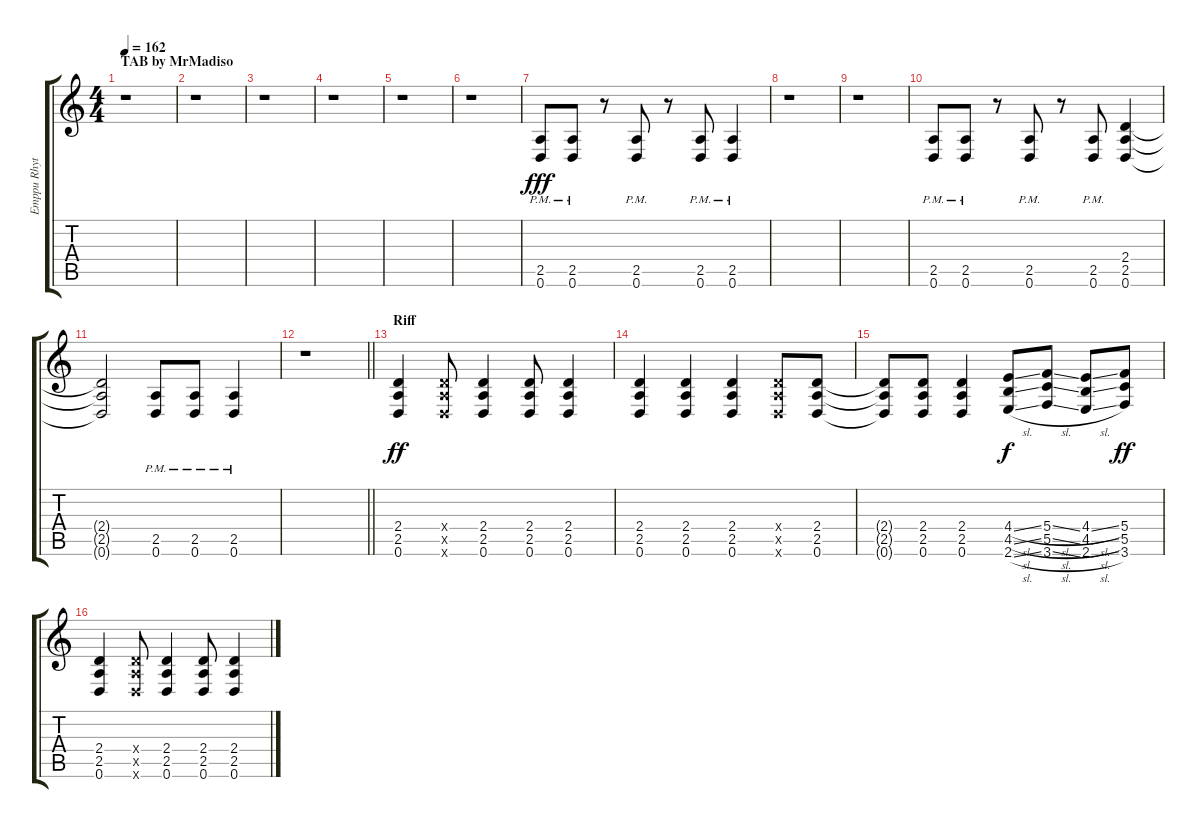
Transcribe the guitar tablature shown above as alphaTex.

\track ("Emppu Rhythm" "Emppu Rhyt") {instrument overdrivenguitar}
\staff {score tabs}
\tuning (D4 A3 F3 C3 G2 D2) {hide}
\ts (4 4)
\section ("" "TAB by MrMadiso")
\tempo 162
\clef g2
\ks c
r.1{dy fff instrument overdrivenguitar} |
r.1 |
r.1 |
r.1 |
r.1 |
r.1 |
(2.5{pm} 0.6{pm}).8 (2.5{pm} 0.6{pm}).8 r.8 (2.5{pm} 0.6{pm}).8 r.8 (2.5{pm} 0.6{pm}).8 (2.5{pm} 0.6{pm}).4 |
r.1 |
r.1 |
(2.5{pm} 0.6{pm}).8 (2.5{pm} 0.6{pm}).8 r.8 (2.5{pm} 0.6{pm}).8 r.8 (2.5{pm} 0.6{pm}).8 (2.4 2.5 0.6).4 |
(2.4{t} 2.5{t} 0.6{t}).2 (2.5{pm} 0.6{pm}).8 (2.5{pm} 0.6{pm}).8 (2.5{pm} 0.6{pm}).4 |
\barLineRight lightlight
r.1 |
\section ("" "Riff")
(2.4 2.5 0.6).4{dy ff} (2.4{x} 2.5{x} 0.6{x}).8 (2.4 2.5 0.6).4 (2.4 2.5 0.6).8 (2.4 2.5 0.6).4 |
(2.4 2.5 0.6).4 (2.4 2.5 0.6).4 (2.4 2.5 0.6).4 (2.4{x} 2.5{x} 0.6{x}).8 (2.4 2.5 0.6).8 |
(2.4{t} 2.5{t} 0.6{t}).8 (2.4 2.5 0.6).8 (2.4 2.5 0.6).4 (4.4{sl} 4.5{sl} 2.6{sl}).8{dy f} (5.4{sl} 5.5{sl} 3.6{sl}).8 (4.4{sl} 4.5{sl} 2.6{sl}).8 (5.4 5.5 3.6).8{dy ff} |
(2.4 2.5 0.6).4 (2.4{x} 2.5{x} 0.6{x}).8 (2.4 2.5 0.6).4 (2.4 2.5 0.6).8 (2.4 2.5 0.6).4
